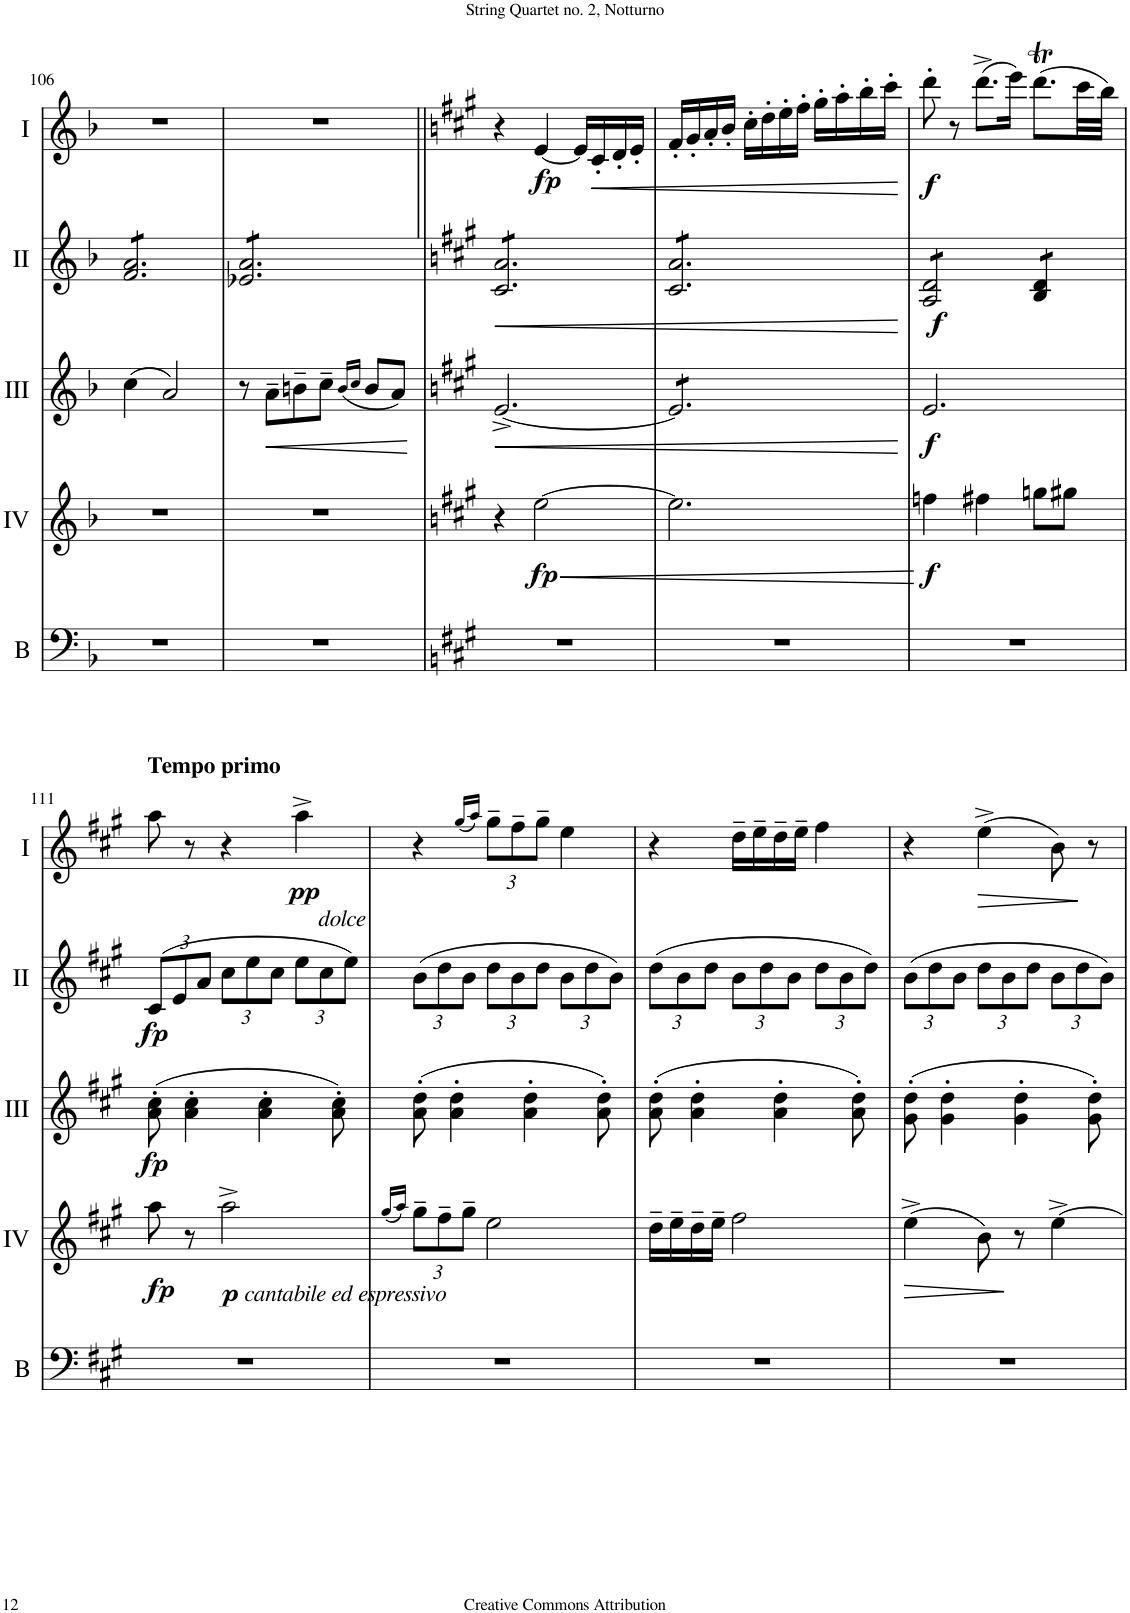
**kern	**kern	**dynam	**kern	**dynam	**kern	**dynam	**kern	**dynam
*part5	*part4	*part4	*part3	*part3	*part2	*part2	*part1	*part1
*staff5	*staff4	*staff4	*staff3	*staff3	*staff2	*staff2	*staff1	*staff1
*I"Bass	*I"Acc. 4	*	*I"Acc. 3	*	*I"Acc. 2	*	*I"Acc. 1	*
*I'B	*	*	*	*	*	*	*	*
!!LO:PB:g=z
*clefF4	*clefG2	*	*clefG2	*	*clefG2	*	*clefG2	*
*Trd7c12	*Trd7c12	*	*Trd7c12	*	*	*	*	*
*k[b-]	*k[b-]	*	*k[b-]	*	*k[b-]	*	*k[b-]	*
*M3/4	*M3/4	*	*M3/4	*	*M3/4	*	*M3/4	*
=106	=106	=106	=106	=106	=106	=106	=106	=106
*	*	*	*	*	*tremolo	*	*	*
2.r	2.r	.	(4cc\	.	8f/ 8a/L	.	2.r	.
.	.	.	.	.	8f/ 8a/	.	.	.
.	.	.	2a/)	.	8f/ 8a/	.	.	.
.	.	.	.	.	8f/ 8a/	.	.	.
.	.	.	.	.	8f/ 8a/	.	.	.
.	.	.	.	.	8f/ 8a/J	.	.	.
=107	=107	=107	=107	=107	=107	=107	=107	=107
2.r	2.r	.	8r	.	8e-X/ 8a/L	.	2.r	.
!	!	!	!	!LO:HP:b	!	!	!	!
.	.	.	8a~\L	<	8e-X/ 8a/	.	.	.
.	.	.	8bn~\	.	8e-X/ 8a/	.	.	.
.	.	.	8cc~\J	.	8e-X/ 8a/	.	.	.
.	.	.	(16qb/LL	.	.	.	.	.
.	.	.	16qcc/JJ	.	.	.	.	.
.	.	.	8b/L	.	8e-X/ 8a/	.	.	.
.	.	.	8a/J)	.	8e-X/ 8a/J	.	.	.
.	.	.	.	[	.	.	.	.
=108||	=108||	=108||	=108||	=108||	=108||	=108||	=108||	=108||
*k[f#c#g#]	*k[f#c#g#]	*	*k[f#c#g#]	*	*k[f#c#g#]	*	*k[f#c#g#]	*
!	!	!	!	!LO:HP:b	!	!LO:HP:b	!	!
2.r	4r	.	[2.e^/	<	8c#/ 8a/L	<	4r	.
.	.	.	.	.	8c#/ 8a/	.	.	.
!	!	!LO:HP:b	!	!	!	!	!	!
!	!	!LO:DY:n=1:b	!	!	!	!	!	!LO:DY:b
.	[2ee\	< fp	.	.	8c#/ 8a/	.	[4e/	fp
.	.	.	.	.	8c#/ 8a/	.	.	.
.	.	.	.	.	8c#/ 8a/	.	16e/LL]	.
!	!	!	!	!	!	!	!	!LO:HP:b
.	.	.	.	.	.	.	16c#'/	<
.	.	.	.	.	8c#/ 8a/J	.	16d'/	.
.	.	.	.	.	.	.	16e'/JJ	.
=109	=109	=109	=109	=109	=109	=109	=109	=109
*	*	*	*tremolo	*	*	*	*	*
2.r	2.ee\]	.	8e/]L	.	8c#/ 8a/L	.	16f#'/LL	.
.	.	.	.	.	.	.	16g#'/	.
.	.	.	8e/	.	8c#/ 8a/	.	16a'/	.
.	.	.	.	.	.	.	16b'/JJ	.
.	.	.	8e/	.	8c#/ 8a/	.	16cc#'\LL	.
.	.	.	.	.	.	.	16dd'\	.
.	.	.	8e/	.	8c#/ 8a/	.	16ee'\	.
.	.	.	.	.	.	.	16ff#'\JJ	.
.	.	.	8e/	.	8c#/ 8a/	.	16gg#'\LL	.
.	.	.	.	.	.	.	16aa'\	.
.	.	.	8e/J	.	8c#/ 8a/J	.	16bb'\	.
*	*	*	*Xtremolo	*	*	*	*	*
.	.	.	.	.	.	.	16ccc#'\JJ	.
.	.	[	.	[	.	[	.	[
=110	=110	=110	=110	=110	=110	=110	=110	=110
!	!	!LO:DY:b	!	!LO:DY:b	!	!LO:DY:b	!	!LO:DY:b
2.r	4ffn\	f	2.e/	f	8A/ 8d/L	f	8ddd'\	f
.	.	.	.	.	8A/ 8d/	.	8r	.
.	4ff#X\	.	.	.	8A/ 8d/	.	(8.ddd^\L	.
.	.	.	.	.	8A/ 8d/J	.	.	.
.	.	.	.	.	.	.	16eee\Jk)	.
.	8ggn\L	.	.	.	8B/ 8d/L	.	(8.dddT\L	.
.	8gg#X\J	.	.	.	8B/ 8d/J	.	.	.
*	*	*	*	*	*Xtremolo	*	*	*
.	.	.	.	.	.	.	32ccc#\LL	.
.	.	.	.	.	.	.	32bb\JJJ)	.
!!LO:LB:g=z
=111	=111	=111	=111	=111	=111	=111	=111	=111
*	*	*	*	*	*Xbrackettup	*	*	*
!	!	!	!	!	!	!	!LO:TX:a:B:t=Tempo primo	!
!	!	!LO:DY:b	!	!LO:DY:b	!	!LO:DY:b	!	!
2.r	8aa\	fp	(8a\' 8cc#\'	fp	(12c#/L	fp	8aa\	.
.	.	.	.	.	12e/	.	.	.
.	8r	.	4a\' 4cc#\'	.	.	.	8r	.
.	.	.	.	.	12a/J	.	.	.
!	!LO:TX:b:i:t=cantabile ed espressivo	!	!	!	!	!	!	!
!	!	!LO:DY:b	!	!	!	!	!	!
.	2aa^\	p	.	.	12cc#\L	.	4r	.
.	.	.	.	.	12ee\	.	.	.
.	.	.	4a\' 4cc#\'	.	.	.	.	.
.	.	.	.	.	12cc#\J	.	.	.
!	!	!	!	!	!	!	!LO:TX:b:i:t=dolce	!
!	!	!	!	!	!	!	!	!LO:DY:b
.	.	.	.	.	12ee\L	.	4aa^\	pp
.	.	.	.	.	12cc#\	.	.	.
.	.	.	8a\' 8cc#\')	.	.	.	.	.
.	.	.	.	.	12ee\J)	.	.	.
=112	=112	=112	=112	=112	=112	=112	=112	=112
.	(16qgg#/LL	.	.	.	.	.	.	.
.	16qaa/JJ)	.	.	.	.	.	.	.
*	*Xbrackettup	*	*	*	*	*	*	*
2.r	12gg#~\L	.	(8a\' 8dd\'	.	(12b\L	.	4r	.
.	12ff#~\	.	.	.	12dd\	.	.	.
.	.	.	4a\' 4dd\'	.	.	.	.	.
.	12gg#~\J	.	.	.	12b\J	.	.	.
.	.	.	.	.	.	.	(16qgg#/LL	.
.	.	.	.	.	.	.	16qaa/JJ)	.
*	*	*	*	*	*	*	*Xbrackettup	*
.	2ee\	.	.	.	12dd\L	.	12gg#~\L	.
.	.	.	.	.	12b\	.	12ff#~\	.
.	.	.	4a\' 4dd\'	.	.	.	.	.
.	.	.	.	.	12dd\J	.	12gg#~\J	.
.	.	.	.	.	12b\L	.	4ee\	.
.	.	.	.	.	12dd\	.	.	.
.	.	.	8a\' 8dd\')	.	.	.	.	.
.	.	.	.	.	12b\J)	.	.	.
=113	=113	=113	=113	=113	=113	=113	=113	=113
2.r	16dd~\LL	.	(8a\' 8dd\'	.	(12dd\L	.	4r	.
.	16ee~\	.	.	.	.	.	.	.
.	.	.	.	.	12b\	.	.	.
.	16dd~\	.	4a\' 4dd\'	.	.	.	.	.
.	.	.	.	.	12dd\J	.	.	.
.	16ee~\JJ	.	.	.	.	.	.	.
.	2ff#\	.	.	.	12b\L	.	16dd~\LL	.
.	.	.	.	.	.	.	16ee~\	.
.	.	.	.	.	12dd\	.	.	.
.	.	.	4a\' 4dd\'	.	.	.	16dd~\	.
.	.	.	.	.	12b\J	.	.	.
.	.	.	.	.	.	.	16ee~\JJ	.
.	.	.	.	.	12dd\L	.	4ff#\	.
.	.	.	.	.	12b\	.	.	.
.	.	.	8a\' 8dd\')	.	.	.	.	.
.	.	.	.	.	12dd\J)	.	.	.
=114	=114	=114	=114	=114	=114	=114	=114	=114
!	!	!LO:HP:b	!	!	!	!	!	!
2.r	(4ee^\	>	(8g#\' 8dd\'	.	(12b\L	.	4r	.
.	.	.	.	.	12dd\	.	.	.
.	.	.	4g#\' 4dd\'	.	.	.	.	.
.	.	.	.	.	12b\J	.	.	.
!	!	!	!	!	!	!	!	!LO:HP:b
.	8b\)	.	.	.	12dd\L	.	(4ee^\	>
.	.	.	.	.	12b\	.	.	.
.	8r	]	4g#\' 4dd\'	.	.	.	.	.
.	.	.	.	.	12dd\J	.	.	.
.	[4ee^\	.	.	.	12b\L	.	8b\)	.
.	.	.	.	.	12dd\	.	.	.
.	.	.	8g#\' 8dd\')	.	.	.	8r	]
.	.	.	.	.	12b\J)	.	.	.
=	=	=	=	=	=	=	=	=
*-	*-	*-	*-	*-	*-	*-	*-	*-
